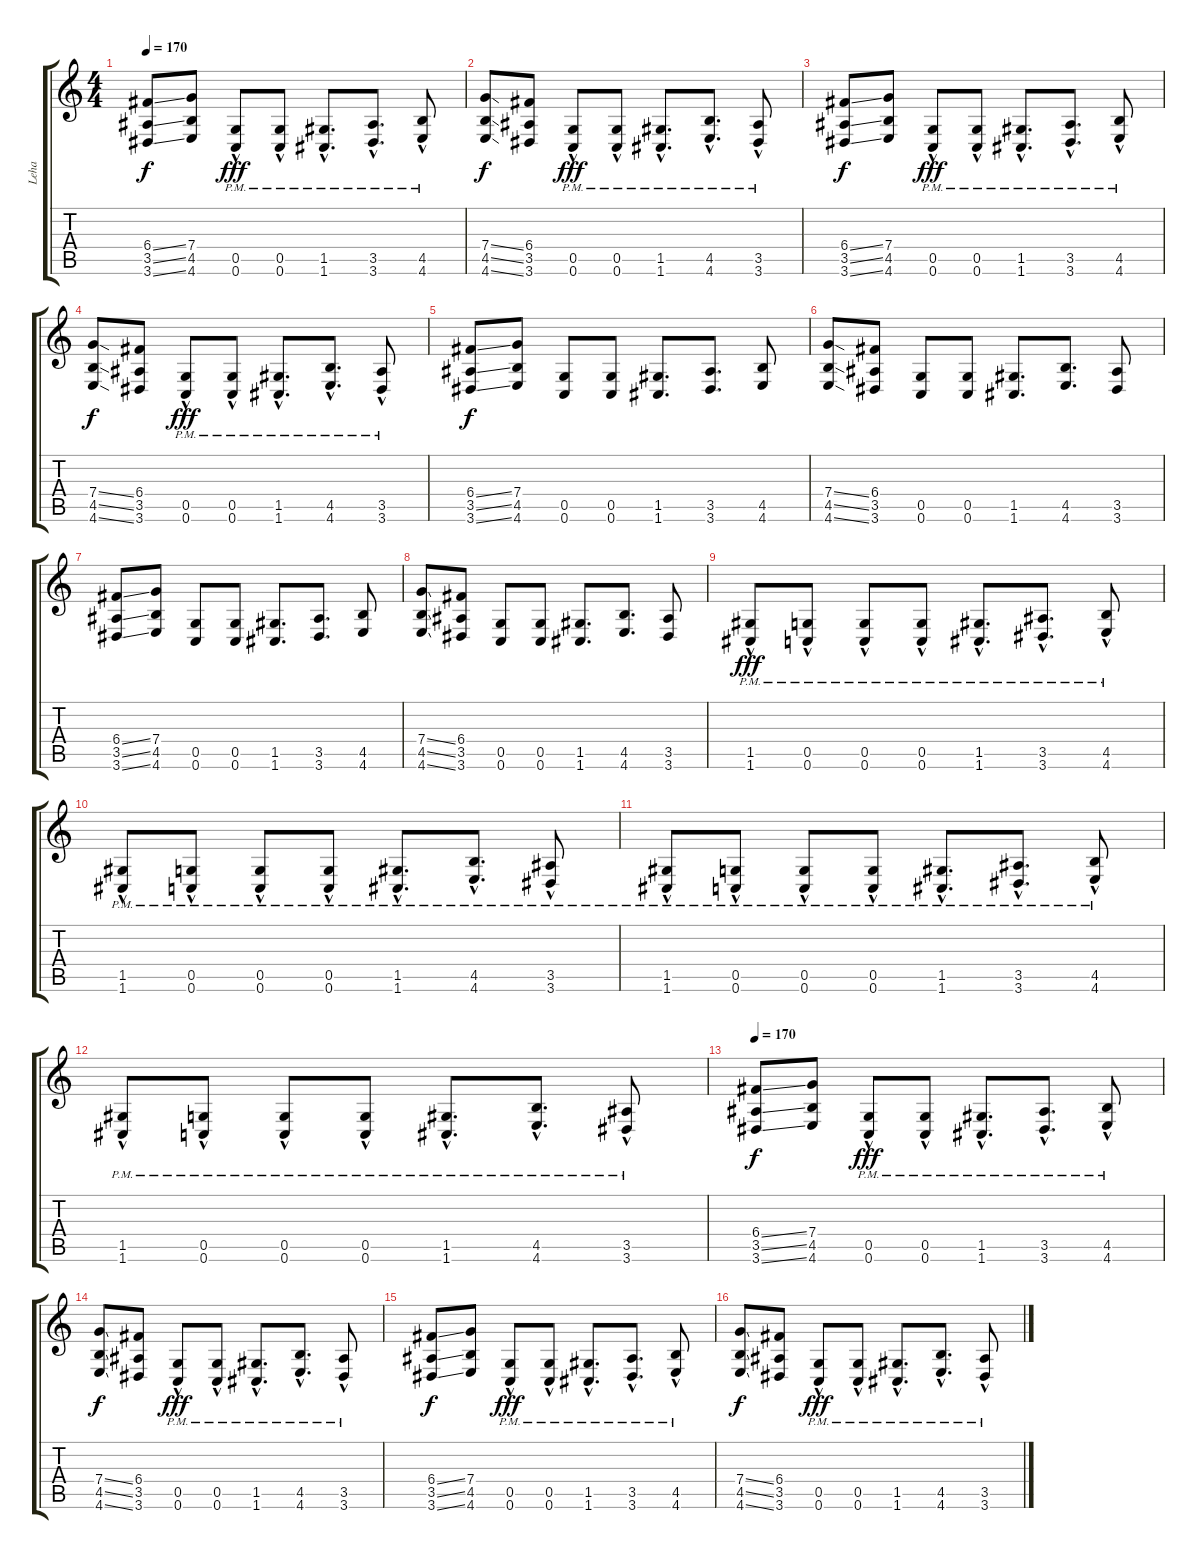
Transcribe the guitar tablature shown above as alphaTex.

\track ("Leha" "Leha") {instrument distortionguitar}
\staff {score tabs}
\tuning (D4 A3 F3 C3 G2 C2) {hide}
\ts (4 4)
\tempo 170
\clef g2
\ks c
(6.4{ss} 3.5{ss} 3.6{ss}).8{dy f} (7.4 4.5 4.6).8 (0.5{hac pm} 0.6{hac pm}).8{dy fff} (0.5{hac pm} 0.6{hac pm}).8 (1.5{hac pm} 1.6{hac pm}).8{d} (3.5{hac pm} 3.6{hac pm}).8{d} (4.5{hac pm} 4.6{hac pm}).8 |
(7.4{ss} 4.5{ss} 4.6{ss}).8{dy f} (6.4 3.5 3.6).8 (0.5{hac pm} 0.6{hac pm}).8{dy fff} (0.5{hac pm} 0.6{hac pm}).8 (1.5{hac pm} 1.6{hac pm}).8{d} (4.5{hac pm} 4.6{hac pm}).8{d} (3.5{hac pm} 3.6{hac pm}).8 |
(6.4{ss} 3.5{ss} 3.6{ss}).8{dy f} (7.4 4.5 4.6).8 (0.5{hac pm} 0.6{hac pm}).8{dy fff} (0.5{hac pm} 0.6{hac pm}).8 (1.5{hac pm} 1.6{hac pm}).8{d} (3.5{hac pm} 3.6{hac pm}).8{d} (4.5{hac pm} 4.6{hac pm}).8 |
(7.4{ss} 4.5{ss} 4.6{ss}).8{dy f} (6.4 3.5 3.6).8 (0.5{hac pm} 0.6{hac pm}).8{dy fff} (0.5{hac pm} 0.6{hac pm}).8 (1.5{hac pm} 1.6{hac pm}).8{d} (4.5{hac pm} 4.6{hac pm}).8{d} (3.5{hac pm} 3.6{hac pm}).8 |
(6.4{ss} 3.5{ss} 3.6{ss}).8{dy f} (7.4 4.5 4.6).8 (0.5 0.6).8 (0.5 0.6).8 (1.5 1.6).8{d} (3.5 3.6).8{d} (4.5 4.6).8 |
(7.4{ss} 4.5{ss} 4.6{ss}).8 (6.4 3.5 3.6).8 (0.5 0.6).8 (0.5 0.6).8 (1.5 1.6).8{d} (4.5 4.6).8{d} (3.5 3.6).8 |
(6.4{ss} 3.5{ss} 3.6{ss}).8 (7.4 4.5 4.6).8 (0.5 0.6).8 (0.5 0.6).8 (1.5 1.6).8{d} (3.5 3.6).8{d} (4.5 4.6).8 |
(7.4{ss} 4.5{ss} 4.6{ss}).8 (6.4 3.5 3.6).8 (0.5 0.6).8 (0.5 0.6).8 (1.5 1.6).8{d} (4.5 4.6).8{d} (3.5 3.6).8 |
(1.5{hac pm} 1.6{hac pm}).8{dy fff} (0.5{hac pm} 0.6{hac pm}).8 (0.5{hac pm} 0.6{hac pm}).8 (0.5{hac pm} 0.6{hac pm}).8 (1.5{hac pm} 1.6{hac pm}).8{d} (3.5{hac pm} 3.6{hac pm}).8{d} (4.5{hac pm} 4.6{hac pm}).8 |
(1.5{hac pm} 1.6{hac pm}).8 (0.5{hac pm} 0.6{hac pm}).8 (0.5{hac pm} 0.6{hac pm}).8 (0.5{hac pm} 0.6{hac pm}).8 (1.5{hac pm} 1.6{hac pm}).8{d} (4.5{hac pm} 4.6{hac pm}).8{d} (3.5{hac pm} 3.6{hac pm}).8 |
(1.5{hac pm} 1.6{hac pm}).8 (0.5{hac pm} 0.6{hac pm}).8 (0.5{hac pm} 0.6{hac pm}).8 (0.5{hac pm} 0.6{hac pm}).8 (1.5{hac pm} 1.6{hac pm}).8{d} (3.5{hac pm} 3.6{hac pm}).8{d} (4.5{hac pm} 4.6{hac pm}).8 |
(1.5{hac pm} 1.6{hac pm}).8 (0.5{hac pm} 0.6{hac pm}).8 (0.5{hac pm} 0.6{hac pm}).8 (0.5{hac pm} 0.6{hac pm}).8 (1.5{hac pm} 1.6{hac pm}).8{d} (4.5{hac pm} 4.6{hac pm}).8{d} (3.5{hac pm} 3.6{hac pm}).8 |
\tempo 170
(6.4{ss} 3.5{ss} 3.6{ss}).8{dy f} (7.4 4.5 4.6).8 (0.5{hac pm} 0.6{hac pm}).8{dy fff} (0.5{hac pm} 0.6{hac pm}).8 (1.5{hac pm} 1.6{hac pm}).8{d} (3.5{hac pm} 3.6{hac pm}).8{d} (4.5{hac pm} 4.6{hac pm}).8 |
(7.4{ss} 4.5{ss} 4.6{ss}).8{dy f} (6.4 3.5 3.6).8 (0.5{hac pm} 0.6{hac pm}).8{dy fff} (0.5{hac pm} 0.6{hac pm}).8 (1.5{hac pm} 1.6{hac pm}).8{d} (4.5{hac pm} 4.6{hac pm}).8{d} (3.5{hac pm} 3.6{hac pm}).8 |
(6.4{ss} 3.5{ss} 3.6{ss}).8{dy f} (7.4 4.5 4.6).8 (0.5{hac pm} 0.6{hac pm}).8{dy fff} (0.5{hac pm} 0.6{hac pm}).8 (1.5{hac pm} 1.6{hac pm}).8{d} (3.5{hac pm} 3.6{hac pm}).8{d} (4.5{hac pm} 4.6{hac pm}).8 |
(7.4{ss} 4.5{ss} 4.6{ss}).8{dy f} (6.4 3.5 3.6).8 (0.5{hac pm} 0.6{hac pm}).8{dy fff} (0.5{hac pm} 0.6{hac pm}).8 (1.5{hac pm} 1.6{hac pm}).8{d} (4.5{hac pm} 4.6{hac pm}).8{d} (3.5{hac pm} 3.6{hac pm}).8
